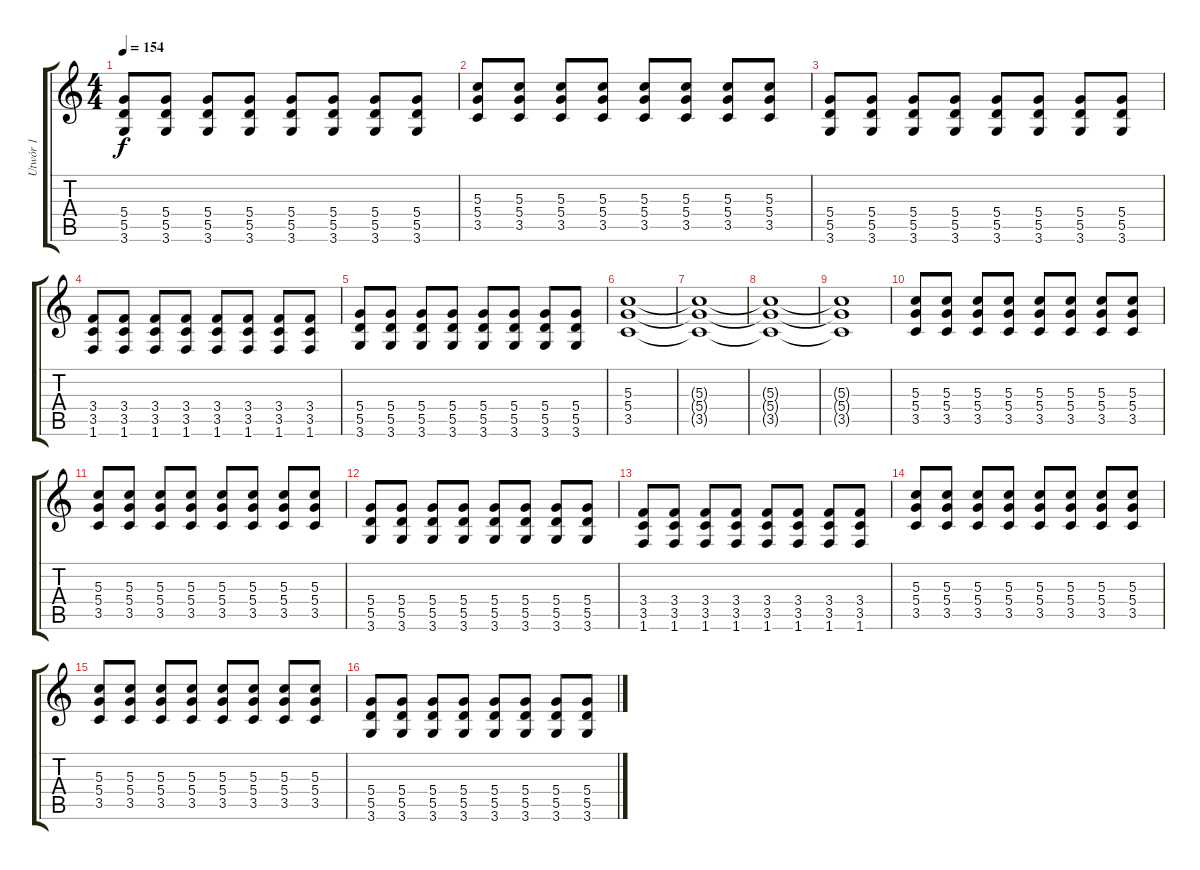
\track ("Utwór 1" "Utwór 1") {instrument distortionguitar}
\staff {score tabs}
\tuning (E4 B3 G3 D3 A2 E2) {hide}
\ts (4 4)
\tempo 154
\clef g2
\ks c
(5.4 5.5 3.6).8{dy f} (5.4 5.5 3.6).8 (5.4 5.5 3.6).8 (5.4 5.5 3.6).8 (5.4 5.5 3.6).8 (5.4 5.5 3.6).8 (5.4 5.5 3.6).8 (5.4 5.5 3.6).8 |
(5.3 5.4 3.5).8 (5.3 5.4 3.5).8 (5.3 5.4 3.5).8 (5.3 5.4 3.5).8 (5.3 5.4 3.5).8 (5.3 5.4 3.5).8 (5.3 5.4 3.5).8 (5.3 5.4 3.5).8 |
(5.4 5.5 3.6).8 (5.4 5.5 3.6).8 (5.4 5.5 3.6).8 (5.4 5.5 3.6).8 (5.4 5.5 3.6).8 (5.4 5.5 3.6).8 (5.4 5.5 3.6).8 (5.4 5.5 3.6).8 |
(3.4 3.5 1.6).8 (3.4 3.5 1.6).8 (3.4 3.5 1.6).8 (3.4 3.5 1.6).8 (3.4 3.5 1.6).8 (3.4 3.5 1.6).8 (3.4 3.5 1.6).8 (3.4 3.5 1.6).8 |
(5.4 5.5 3.6).8 (5.4 5.5 3.6).8 (5.4 5.5 3.6).8 (5.4 5.5 3.6).8 (5.4 5.5 3.6).8 (5.4 5.5 3.6).8 (5.4 5.5 3.6).8 (5.4 5.5 3.6).8 |
(5.3 5.4 3.5).1 |
(5.3{t} 5.4{t} 3.5{t}).1 |
(5.3{t} 5.4{t} 3.5{t}).1 |
(5.3{t} 5.4{t} 3.5{t}).1 |
(5.3 5.4 3.5).8 (5.3 5.4 3.5).8 (5.3 5.4 3.5).8 (5.3 5.4 3.5).8 (5.3 5.4 3.5).8 (5.3 5.4 3.5).8 (5.3 5.4 3.5).8 (5.3 5.4 3.5).8 |
(5.3 5.4 3.5).8 (5.3 5.4 3.5).8 (5.3 5.4 3.5).8 (5.3 5.4 3.5).8 (5.3 5.4 3.5).8 (5.3 5.4 3.5).8 (5.3 5.4 3.5).8 (5.3 5.4 3.5).8 |
(5.4 5.5 3.6).8 (5.4 5.5 3.6).8 (5.4 5.5 3.6).8 (5.4 5.5 3.6).8 (5.4 5.5 3.6).8 (5.4 5.5 3.6).8 (5.4 5.5 3.6).8 (5.4 5.5 3.6).8 |
(3.4 3.5 1.6).8 (3.4 3.5 1.6).8 (3.4 3.5 1.6).8 (3.4 3.5 1.6).8 (3.4 3.5 1.6).8 (3.4 3.5 1.6).8 (3.4 3.5 1.6).8 (3.4 3.5 1.6).8 |
(5.3 5.4 3.5).8 (5.3 5.4 3.5).8 (5.3 5.4 3.5).8 (5.3 5.4 3.5).8 (5.3 5.4 3.5).8 (5.3 5.4 3.5).8 (5.3 5.4 3.5).8 (5.3 5.4 3.5).8 |
(5.3 5.4 3.5).8 (5.3 5.4 3.5).8 (5.3 5.4 3.5).8 (5.3 5.4 3.5).8 (5.3 5.4 3.5).8 (5.3 5.4 3.5).8 (5.3 5.4 3.5).8 (5.3 5.4 3.5).8 |
(5.4 5.5 3.6).8 (5.4 5.5 3.6).8 (5.4 5.5 3.6).8 (5.4 5.5 3.6).8 (5.4 5.5 3.6).8 (5.4 5.5 3.6).8 (5.4 5.5 3.6).8 (5.4 5.5 3.6).8
